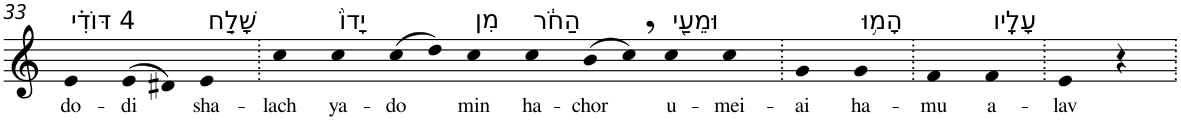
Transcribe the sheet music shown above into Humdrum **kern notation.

**kern	**text
*part1	*part1
*staff1	*staff1
*I"Piano	*
*I'Pno	*
!!LO:PB:g=z
*clefG2	*
*k[]	*
=33	=33
!LO:TX:a:t=4 דּוֹדִ֗י	!
!	!LO:LY:b
4e	do-
!	!LO:LY:b
(>8e	-di
8d#X)	.
!LO:TX:a:t=שָׁלַ֤ח	!
!	!LO:LY:b
4e	sha-
=34.	=34.
!	!LO:LY:b
4cc	-lach
!LO:TX:a:t=יָדוֹ֙	!
!	!LO:LY:b
4cc	ya-
!	!LO:LY:b
(>8cc	-do
8dd)	.
!LO:TX:a:t=מִן	!
!	!LO:LY:b
4cc	min
!LO:TX:a:t=הַחֹ֔ר	!
!	!LO:LY:b
4cc	ha-
!	!LO:LY:b
(>8b	-chor
8cc,)	.
!LO:TX:a:t=וּמֵעַ֖י	!
!	!LO:LY:b
4cc	u-
!	!LO:LY:b
4cc	-mei-
=35.	=35.
!	!LO:LY:b
4g	-ai
!LO:TX:a:t=הָמ֥וּ	!
!	!LO:LY:b
4g	ha-
=36.	=36.
!	!LO:LY:b
4f	-mu
!LO:TX:a:t=עָלָֽיו	!
!	!LO:LY:b
4f	a-
=37.	=37.
!	!LO:LY:b
4e	-lav
4r	.
=.	=.
*-	*-
